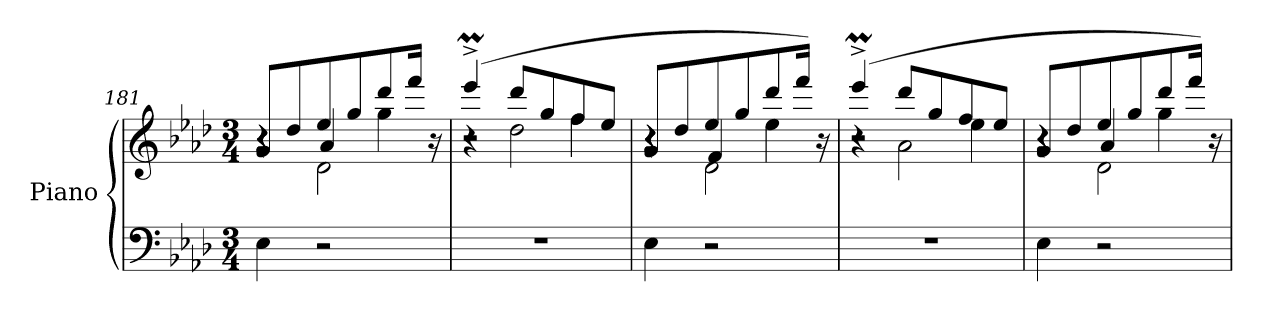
**kern	**kern
*part1	*part1
*staff2	*staff1
*I"Piano	*
*I'Pno.	*
*clefF4	*clefG2
*k[b-e-a-d-]	*k[b-e-a-d-]
*M3/4	*M3/4
=181	=181
*	*^
*	*	*^
4E-:\	8g/L	4r	4r
.	8dd-/	.	.
2r	8ee-/	2d-\	4a-/
.	8gg/	.	.
.	8ddd-/	.	4gg\
.	16fff/Jk	.	.
.	16r	.	.
=182	=182	=182	=182
2.r	(>4eee-M^/	2r	4r
.	8ddd-/L	.	2dd-\
.	8gg/	.	.
.	8ff/	4ff\	.
.	8ee-/J	.	.
!!LO:LB:g=z	!!	!!
=183	=183	=183	=183
4E-:\	8g/L	4r	4r
.	8dd-/	.	.
2r	8ee-/	2d-\	4f/
.	8gg/	.	.
.	8ddd-/	.	4ee-\
.	16fff/Jk)	.	.
.	16r	.	.
=184	=184	=184	=184
2.r	(>4eee-M^/	2r	4r
.	8ddd-/L	.	2a-\
.	8gg/	.	.
.	8ff/	4ee-\	.
.	8ee-/J	.	.
=185	=185	=185	=185
4E-:\	8g/L	4r	4r
.	8dd-/	.	.
2r	8ee-/	2d-\	4a-/
.	8gg/	.	.
.	8ddd-/	.	4gg\
.	16fff/Jk)	.	.
.	16r	.	.
*	*v	*v	*v
=	=
*-	*-
